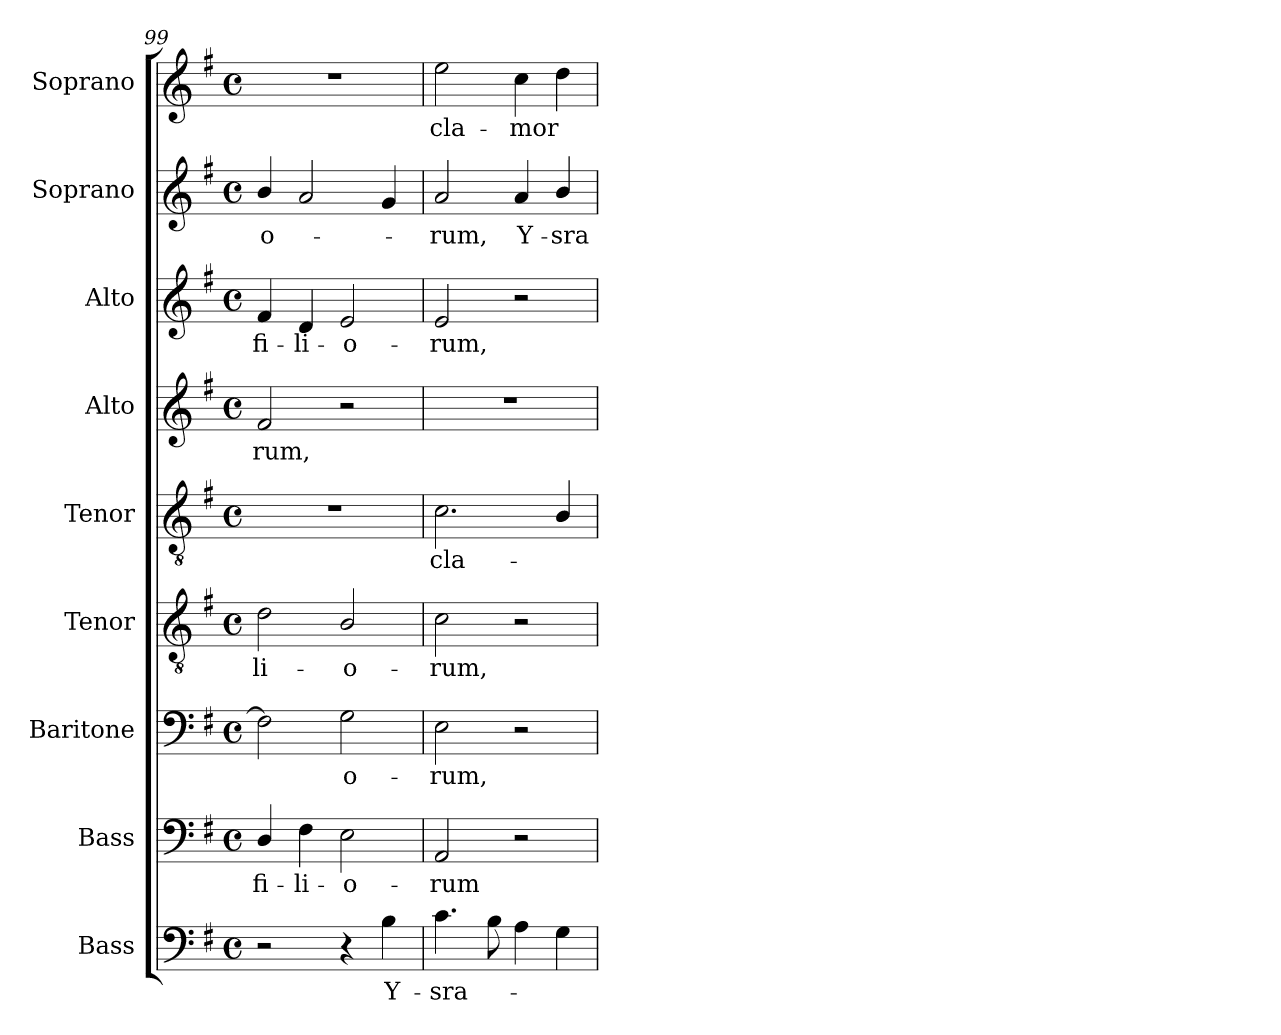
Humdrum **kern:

**kern	**text	**kern	**text	**kern	**text	**kern	**text	**kern	**text	**kern	**text	**kern	**text	**kern	**text	**kern	**text
*part9	*part9	*part8	*part8	*part7	*part7	*part6	*part6	*part5	*part5	*part4	*part4	*part3	*part3	*part2	*part2	*part1	*part1
*staff9	*staff9	*staff8	*staff8	*staff7	*staff7	*staff6	*staff6	*staff5	*staff5	*staff4	*staff4	*staff3	*staff3	*staff2	*staff2	*staff1	*staff1
*I"Bass	*	*I"Bass	*	*I"Baritone	*	*I"Tenor	*	*I"Tenor	*	*I"Alto	*	*I"Alto	*	*I"Soprano	*	*I"Soprano	*
*I'B.	*	*I'B.	*	*I'Bar.	*	*I'T.	*	*I'T.	*	*I'A.	*	*I'A.	*	*I'S.	*	*I'S.	*
*clefF4	*	*clefF4	*	*clefF4	*	*clefGv2	*	*clefGv2	*	*clefG2	*	*clefG2	*	*clefG2	*	*clefG2	*
*	*	*	*	*	*	*ITrd7c12	*	*ITrd7c12	*	*	*	*	*	*	*	*	*
*k[f#]	*	*k[f#]	*	*k[f#]	*	*k[f#]	*	*k[f#]	*	*k[f#]	*	*k[f#]	*	*k[f#]	*	*k[f#]	*
*G:	*	*G:	*	*G:	*	*G:	*	*G:	*	*G:	*	*G:	*	*G:	*	*G:	*
*M4/4	*	*M4/4	*	*M4/4	*	*M4/4	*	*M4/4	*	*M4/4	*	*M4/4	*	*M4/4	*	*M4/4	*
*met(c)	*	*met(c)	*	*met(c)	*	*met(c)	*	*met(c)	*	*met(c)	*	*met(c)	*	*met(c)	*	*met(c)	*
=99	=99	=99	=99	=99	=99	=99	=99	=99	=99	=99	=99	=99	=99	=99	=99	=99	=99
!	!	!	!LO:LY:b:color=#000000	!	!	!	!	!	!	!	!	!	!	!	!	!	!
!	!	!	!	!	!	!	!LO:LY:b:color=#000000	!	!	!	!	!	!	!	!	!	!
!	!	!	!	!	!	!	!	!	!	!	!LO:LY:b:color=#000000	!	!	!	!	!	!
!	!	!	!	!	!	!	!	!	!	!	!	!	!LO:LY:b:color=#000000	!	!	!	!
!	!	!	!	!	!	!	!	!	!	!	!	!	!	!	!LO:LY:b:color=#000000	!	!
2r	.	4Di/	fi-	2F#i\]	.	2Di\	-li-	1r	.	2f#i/	-rum,	4f#i/	fi-	4bi/	-o-	1r	.
!	!	!	!LO:LY:b:color=#000000	!	!	!	!	!	!	!	!	!	!	!	!	!	!
!	!	!	!	!	!	!	!	!	!	!	!	!	!LO:LY:b:color=#000000	!	!	!	!
.	.	4F#i\	-li-	.	.	.	.	.	.	.	.	4di/	-li-	2ai/	.	.	.
!	!	!	!LO:LY:b:color=#000000	!	!	!	!	!	!	!	!	!	!	!	!	!	!
!	!	!	!	!	!LO:LY:b:color=#000000	!	!	!	!	!	!	!	!	!	!	!	!
!	!	!	!	!	!	!	!LO:LY:b:color=#000000	!	!	!	!	!	!	!	!	!	!
!	!	!	!	!	!	!	!	!	!	!	!	!	!LO:LY:b:color=#000000	!	!	!	!
4r	.	2Ei\	-o-	2Gi\	-o-	2BBi/	-o-	.	.	2r	.	2ei/	-o-	.	.	.	.
!	!LO:LY:b:color=#000000	!	!	!	!	!	!	!	!	!	!	!	!	!	!	!	!
4Bi\	Y-	.	.	.	.	.	.	.	.	.	.	.	.	4gi/	.	.	.
!!LO:LB:g=z
=100	=100	=100	=100	=100	=100	=100	=100	=100	=100	=100	=100	=100	=100	=100	=100	=100	=100
!	!LO:LY:b:color=#000000	!	!	!	!	!	!	!	!	!	!	!	!	!	!	!	!
!	!	!	!LO:LY:b:color=#000000	!	!	!	!	!	!	!	!	!	!	!	!	!	!
!	!	!	!	!	!LO:LY:b:color=#000000	!	!	!	!	!	!	!	!	!	!	!	!
!	!	!	!	!	!	!	!LO:LY:b:color=#000000	!	!	!	!	!	!	!	!	!	!
!	!	!	!	!	!	!	!	!	!LO:LY:b:color=#000000	!	!	!	!	!	!	!	!
!	!	!	!	!	!	!	!	!	!	!	!	!	!LO:LY:b:color=#000000	!	!	!	!
!	!	!	!	!	!	!	!	!	!	!	!	!	!	!	!LO:LY:b:color=#000000	!	!
!	!	!	!	!	!	!	!	!	!	!	!	!	!	!	!	!	!LO:LY:b:color=#000000
4.ci\	-sra-	2AAi/	-rum	2Ei\	-rum,	2Ci\	-rum,	2.Ci\	cla-	1r	.	2ei/	-rum,	2ai/	-rum,	2eei\	cla-
8Bi\	.	.	.	.	.	.	.	.	.	.	.	.	.	.	.	.	.
!	!	!	!	!	!	!	!	!	!	!	!	!	!	!	!LO:LY:b:color=#000000	!	!
!	!	!	!	!	!	!	!	!	!	!	!	!	!	!	!	!	!LO:LY:b:color=#000000
4Ai\	.	2r	.	2r	.	2r	.	.	.	.	.	2r	.	4ai/	Y-	4cci\	-mor
!	!	!	!	!	!	!	!	!	!	!	!	!	!	!	!LO:LY:b:color=#000000	!	!
4Gi\	.	.	.	.	.	.	.	4BBi/	.	.	.	.	.	4bi/	-sra-	4ddi\	.
=	=	=	=	=	=	=	=	=	=	=	=	=	=	=	=	=	=
*-	*-	*-	*-	*-	*-	*-	*-	*-	*-	*-	*-	*-	*-	*-	*-	*-	*-
